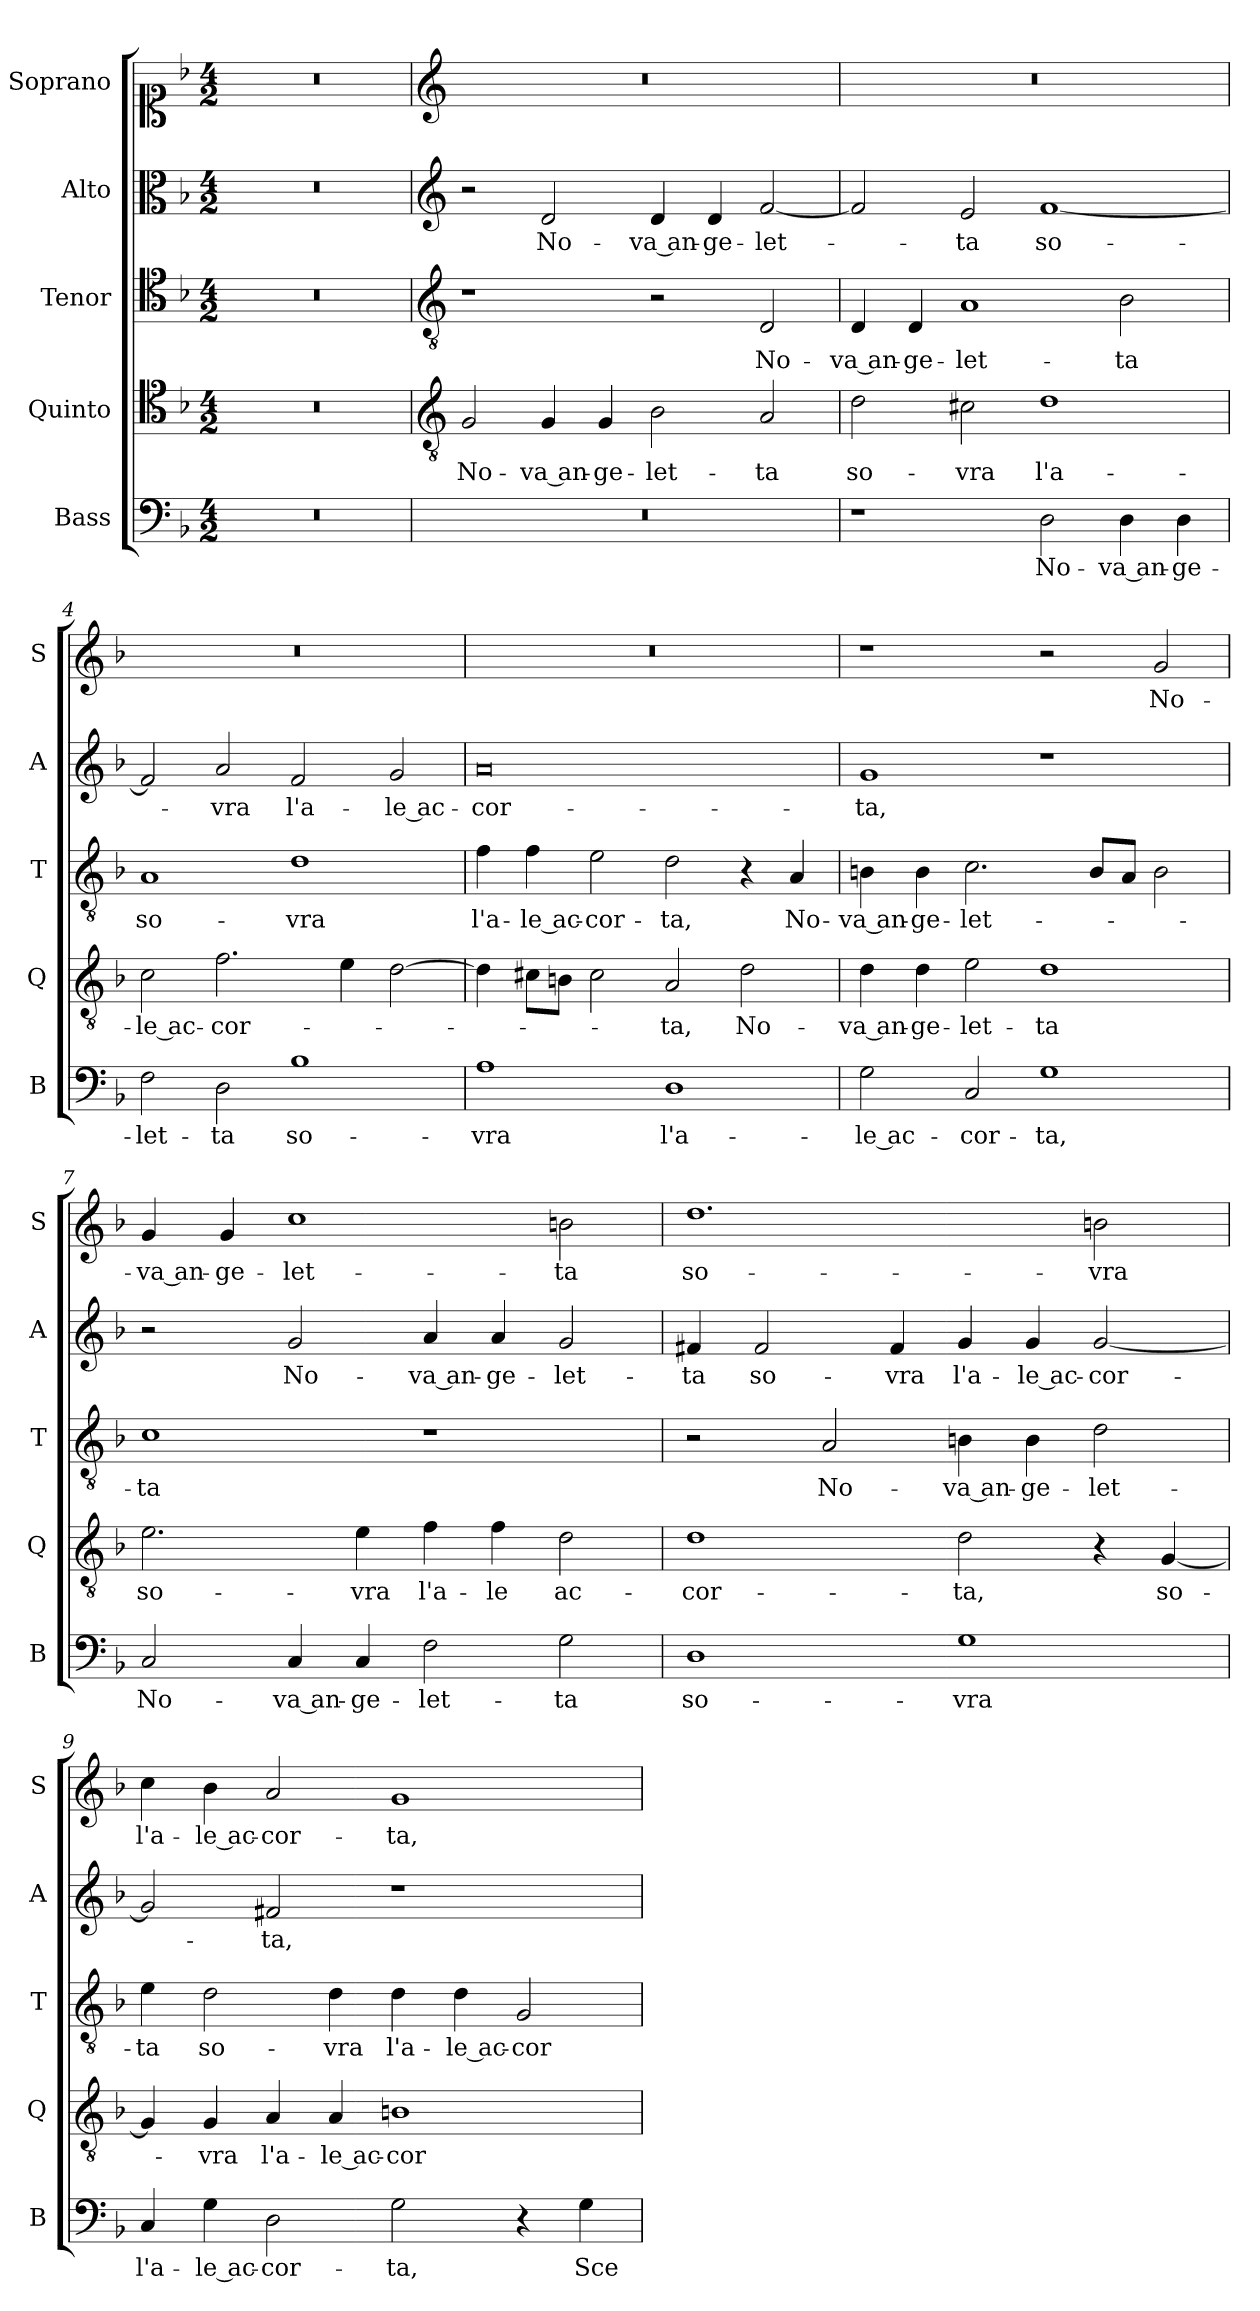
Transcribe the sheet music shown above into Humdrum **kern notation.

**kern	**text	**kern	**text	**kern	**text	**kern	**text	**kern	**text
*part5	*part5	*part4	*part4	*part3	*part3	*part2	*part2	*part1	*part1
*staff5	*staff5	*staff4	*staff4	*staff3	*staff3	*staff2	*staff2	*staff1	*staff1
*I"Bass	*	*I"Quinto	*	*I"Tenor	*	*I"Alto	*	*I"Soprano	*
*I'B	*	*I'Q	*	*I'T	*	*I'A	*	*I'S	*
*clefF4	*	*clefC4	*	*clefC4	*	*clefC3	*	*clefC1	*
*k[b-]	*	*k[b-]	*	*k[b-]	*	*k[b-]	*	*k[b-]	*
*F:	*	*F:	*	*F:	*	*F:	*	*F:	*
*M4/2	*	*M4/2	*	*M4/2	*	*M4/2	*	*M4/2	*
=1	=1	=1	=1	=1	=1	=1	=1	=1	=1
0r	.	0r	.	0r	.	0r	.	0r	.
=2	=2	=2	=2	=2	=2	=2	=2	=2	=2
*	*	*clefGv2	*	*clefGv2	*	*clefG2	*	*clefG2	*
!	!	!	!LO:LY:b	!	!	!	!	!	!
0r	.	2G/	No-	1r	.	2r	.	0r	.
!	!	!	!LO:LY:b	!	!	!	!LO:LY:b	!	!
.	.	4G/	-va an-	.	.	2d/	No-	.	.
!	!	!	!LO:LY:b	!	!	!	!	!	!
.	.	4G/	-ge-	.	.	.	.	.	.
!	!	!	!LO:LY:b	!	!	!	!LO:LY:b	!	!
.	.	2B-\	-let-	2r	.	4d/	-va an-	.	.
!	!	!	!	!	!	!	!LO:LY:b	!	!
.	.	.	.	.	.	4d/	-ge-	.	.
!	!	!	!LO:LY:b	!	!LO:LY:b	!	!LO:LY:b	!	!
.	.	2A/	-ta	2D/	No-	[2f/	-let-	.	.
=3	=3	=3	=3	=3	=3	=3	=3	=3	=3
!	!	!	!LO:LY:b	!	!LO:LY:b	!	!	!	!
1r	.	2d\	so-	4D/	-va an-	2f/]	.	0r	.
!	!	!	!	!	!LO:LY:b	!	!	!	!
.	.	.	.	4D/	-ge-	.	.	.	.
!	!	!	!LO:LY:b	!	!LO:LY:b	!	!LO:LY:b	!	!
.	.	2c#X\	-vra	1A	-let-	2e/	-ta	.	.
!	!LO:LY:b	!	!LO:LY:b	!	!	!	!LO:LY:b	!	!
2D\	No-	1d	l'a-	.	.	[1f	so-	.	.
!	!LO:LY:b	!	!	!	!LO:LY:b	!	!	!	!
4D\	-va an-	.	.	2B-\	-ta	.	.	.	.
!	!LO:LY:b	!	!	!	!	!	!	!	!
4D\	-ge-	.	.	.	.	.	.	.	.
=4	=4	=4	=4	=4	=4	=4	=4	=4	=4
!	!LO:LY:b	!	!LO:LY:b	!	!LO:LY:b	!	!	!	!
2F\	-let-	2c\	-le ac-	1A	so-	2f/]	.	0r	.
!	!LO:LY:b	!	!LO:LY:b	!	!	!	!LO:LY:b	!	!
2D\	-ta	2.f\	-cor-	.	.	2a/	-vra	.	.
!	!LO:LY:b	!	!	!	!LO:LY:b	!	!LO:LY:b	!	!
1B-	so-	.	.	1d	-vra	2f/	l'a-	.	.
.	.	4e\	.	.	.	.	.	.	.
!	!	!	!	!	!	!	!LO:LY:b	!	!
.	.	[2d\	.	.	.	2g/	-le ac-	.	.
!!LO:LB:g=z
=5	=5	=5	=5	=5	=5	=5	=5	=5	=5
!	!LO:LY:b	!	!	!	!LO:LY:b	!	!LO:LY:b	!	!
1A	-vra	4d\]	.	4f\	l'a-	0a	-cor-	0r	.
!	!	!	!	!	!LO:LY:b	!	!	!	!
.	.	8c#X\L	.	4f\	-le ac-	.	.	.	.
.	.	8Bn\J	.	.	.	.	.	.	.
!	!	!	!	!	!LO:LY:b	!	!	!	!
.	.	2c#\	.	2e\	-cor-	.	.	.	.
!	!LO:LY:b	!	!LO:LY:b	!	!LO:LY:b	!	!	!	!
1D	l'a-	2A/	-ta,	2d\	-ta,	.	.	.	.
!	!	!	!LO:LY:b	!	!	!	!	!	!
.	.	2d\	No-	4r	.	.	.	.	.
!	!	!	!	!	!LO:LY:b	!	!	!	!
.	.	.	.	4A/	No-	.	.	.	.
=6	=6	=6	=6	=6	=6	=6	=6	=6	=6
!	!LO:LY:b	!	!LO:LY:b	!	!LO:LY:b	!	!LO:LY:b	!	!
2G\	-le ac-	4d\	-va an-	4Bn\	-va an-	1g	-ta,	1r	.
!	!	!	!LO:LY:b	!	!LO:LY:b	!	!	!	!
.	.	4d\	-ge-	4B\	-ge-	.	.	.	.
!	!LO:LY:b	!	!LO:LY:b	!	!LO:LY:b	!	!	!	!
2C/	-cor-	2e\	-let-	2.c\	-let-	.	.	.	.
!	!LO:LY:b	!	!LO:LY:b	!	!	!	!	!	!
1G	-ta,	1d	-ta	.	.	1r	.	2r	.
.	.	.	.	8B/L	.	.	.	.	.
.	.	.	.	8A/J	.	.	.	.	.
!	!	!	!	!	!	!	!	!	!LO:LY:b
.	.	.	.	2B\	.	.	.	2g/	No-
=7	=7	=7	=7	=7	=7	=7	=7	=7	=7
!	!LO:LY:b	!	!LO:LY:b	!	!LO:LY:b	!	!	!	!LO:LY:b
2C/	No-	2.e\	so-	1c	-ta	2r	.	4g/	-va an-
!	!	!	!	!	!	!	!	!	!LO:LY:b
.	.	.	.	.	.	.	.	4g/	-ge-
!	!LO:LY:b	!	!	!	!	!	!LO:LY:b	!	!LO:LY:b
4C/	-va an-	.	.	.	.	2g/	No-	1cc	-let-
!	!LO:LY:b	!	!LO:LY:b	!	!	!	!	!	!
4C/	-ge-	4e\	-vra	.	.	.	.	.	.
!	!LO:LY:b	!	!LO:LY:b	!	!	!	!LO:LY:b	!	!
2F\	-let-	4f\	l'a-	1r	.	4a/	-va an-	.	.
!	!	!	!LO:LY:b	!	!	!	!LO:LY:b	!	!
.	.	4f\	-le	.	.	4a/	-ge-	.	.
!	!LO:LY:b	!	!LO:LY:b	!	!	!	!LO:LY:b	!	!LO:LY:b
2G\	-ta	2d\	ac-	.	.	2g/	-let-	2bn\	-ta
!!LO:PB:g=z
=8	=8	=8	=8	=8	=8	=8	=8	=8	=8
!	!LO:LY:b	!	!LO:LY:b	!	!	!	!LO:LY:b	!	!LO:LY:b
1D	so-	1d	-cor-	2r	.	4f#X/	-ta	1.dd	so-
!	!	!	!	!	!	!	!LO:LY:b	!	!
.	.	.	.	.	.	2f#/	so-	.	.
!	!	!	!	!	!LO:LY:b	!	!	!	!
.	.	.	.	2A/	No-	.	.	.	.
!	!	!	!	!	!	!	!LO:LY:b	!	!
.	.	.	.	.	.	4f#/	-vra	.	.
!	!LO:LY:b	!	!LO:LY:b	!	!LO:LY:b	!	!LO:LY:b	!	!
1G	-vra	2d\	-ta,	4Bn\	-va an-	4g/	l'a-	.	.
!	!	!	!	!	!LO:LY:b	!	!LO:LY:b	!	!
.	.	.	.	4B\	-ge-	4g/	-le ac-	.	.
!	!	!	!	!	!LO:LY:b	!	!LO:LY:b	!	!LO:LY:b
.	.	4r	.	2d\	-let-	[2g/	-cor-	2bn\	-vra
!	!	!	!LO:LY:b	!	!	!	!	!	!
.	.	[4G/	so-	.	.	.	.	.	.
=9	=9	=9	=9	=9	=9	=9	=9	=9	=9
!	!LO:LY:b	!	!	!	!LO:LY:b	!	!	!	!LO:LY:b
4C/	l'a-	4G/]	.	4e\	-ta	2g/]	.	4cc\	l'a-
!	!LO:LY:b	!	!LO:LY:b	!	!LO:LY:b	!	!	!	!LO:LY:b
4G\	-le ac-	4G/	-vra	2d\	so-	.	.	4b-\	-le ac-
!	!LO:LY:b	!	!LO:LY:b	!	!	!	!LO:LY:b	!	!LO:LY:b
2D\	-cor-	4A/	l'a-	.	.	2f#X/	-ta,	2a/	-cor-
!	!	!	!LO:LY:b	!	!LO:LY:b	!	!	!	!
.	.	4A/	-le ac-	4d\	-vra	.	.	.	.
!	!LO:LY:b	!	!LO:LY:b	!	!LO:LY:b	!	!	!	!LO:LY:b
2G\	-ta,	1Bn	-cor-	4d\	l'a-	1r	.	1g	-ta,
!	!	!	!	!	!LO:LY:b	!	!	!	!
.	.	.	.	4d\	-le ac-	.	.	.	.
!	!	!	!	!	!LO:LY:b	!	!	!	!
4r	.	.	.	2G/	-cor-	.	.	.	.
!	!LO:LY:b	!	!	!	!	!	!	!	!
4G\	Sce-	.	.	.	.	.	.	.	.
=	=	=	=	=	=	=	=	=	=
*-	*-	*-	*-	*-	*-	*-	*-	*-	*-
